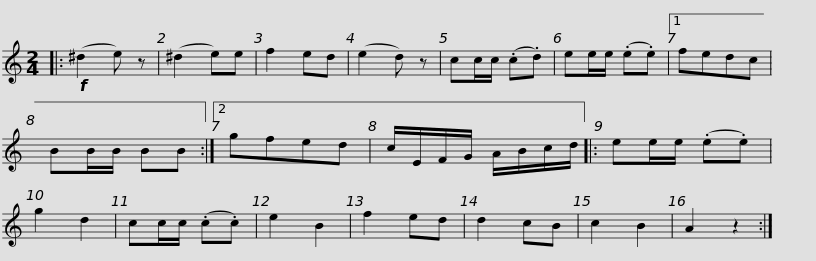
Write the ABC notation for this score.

X:1
L:1/8
M:2/4
I:linebreak $
K:C
V:1 treble
V:1
|:!f! (^d2 e) z | (^d2 e)e | f2 ed | (e2 d) z | cc/c/ (.c.d) | %5
 ee/e/ (.e.e) |1 fedc | BB/B/ BB :|2 gfed | c/E/F/G/ A/B/c/d/ |:$ %10
 ee/e/ (.e.e) | g2 d2 | cc/c/ (.c.c) | e2 B2 | f2 ed | %15
 d2 cB | c2 B2 | A2 z2 :| %18
